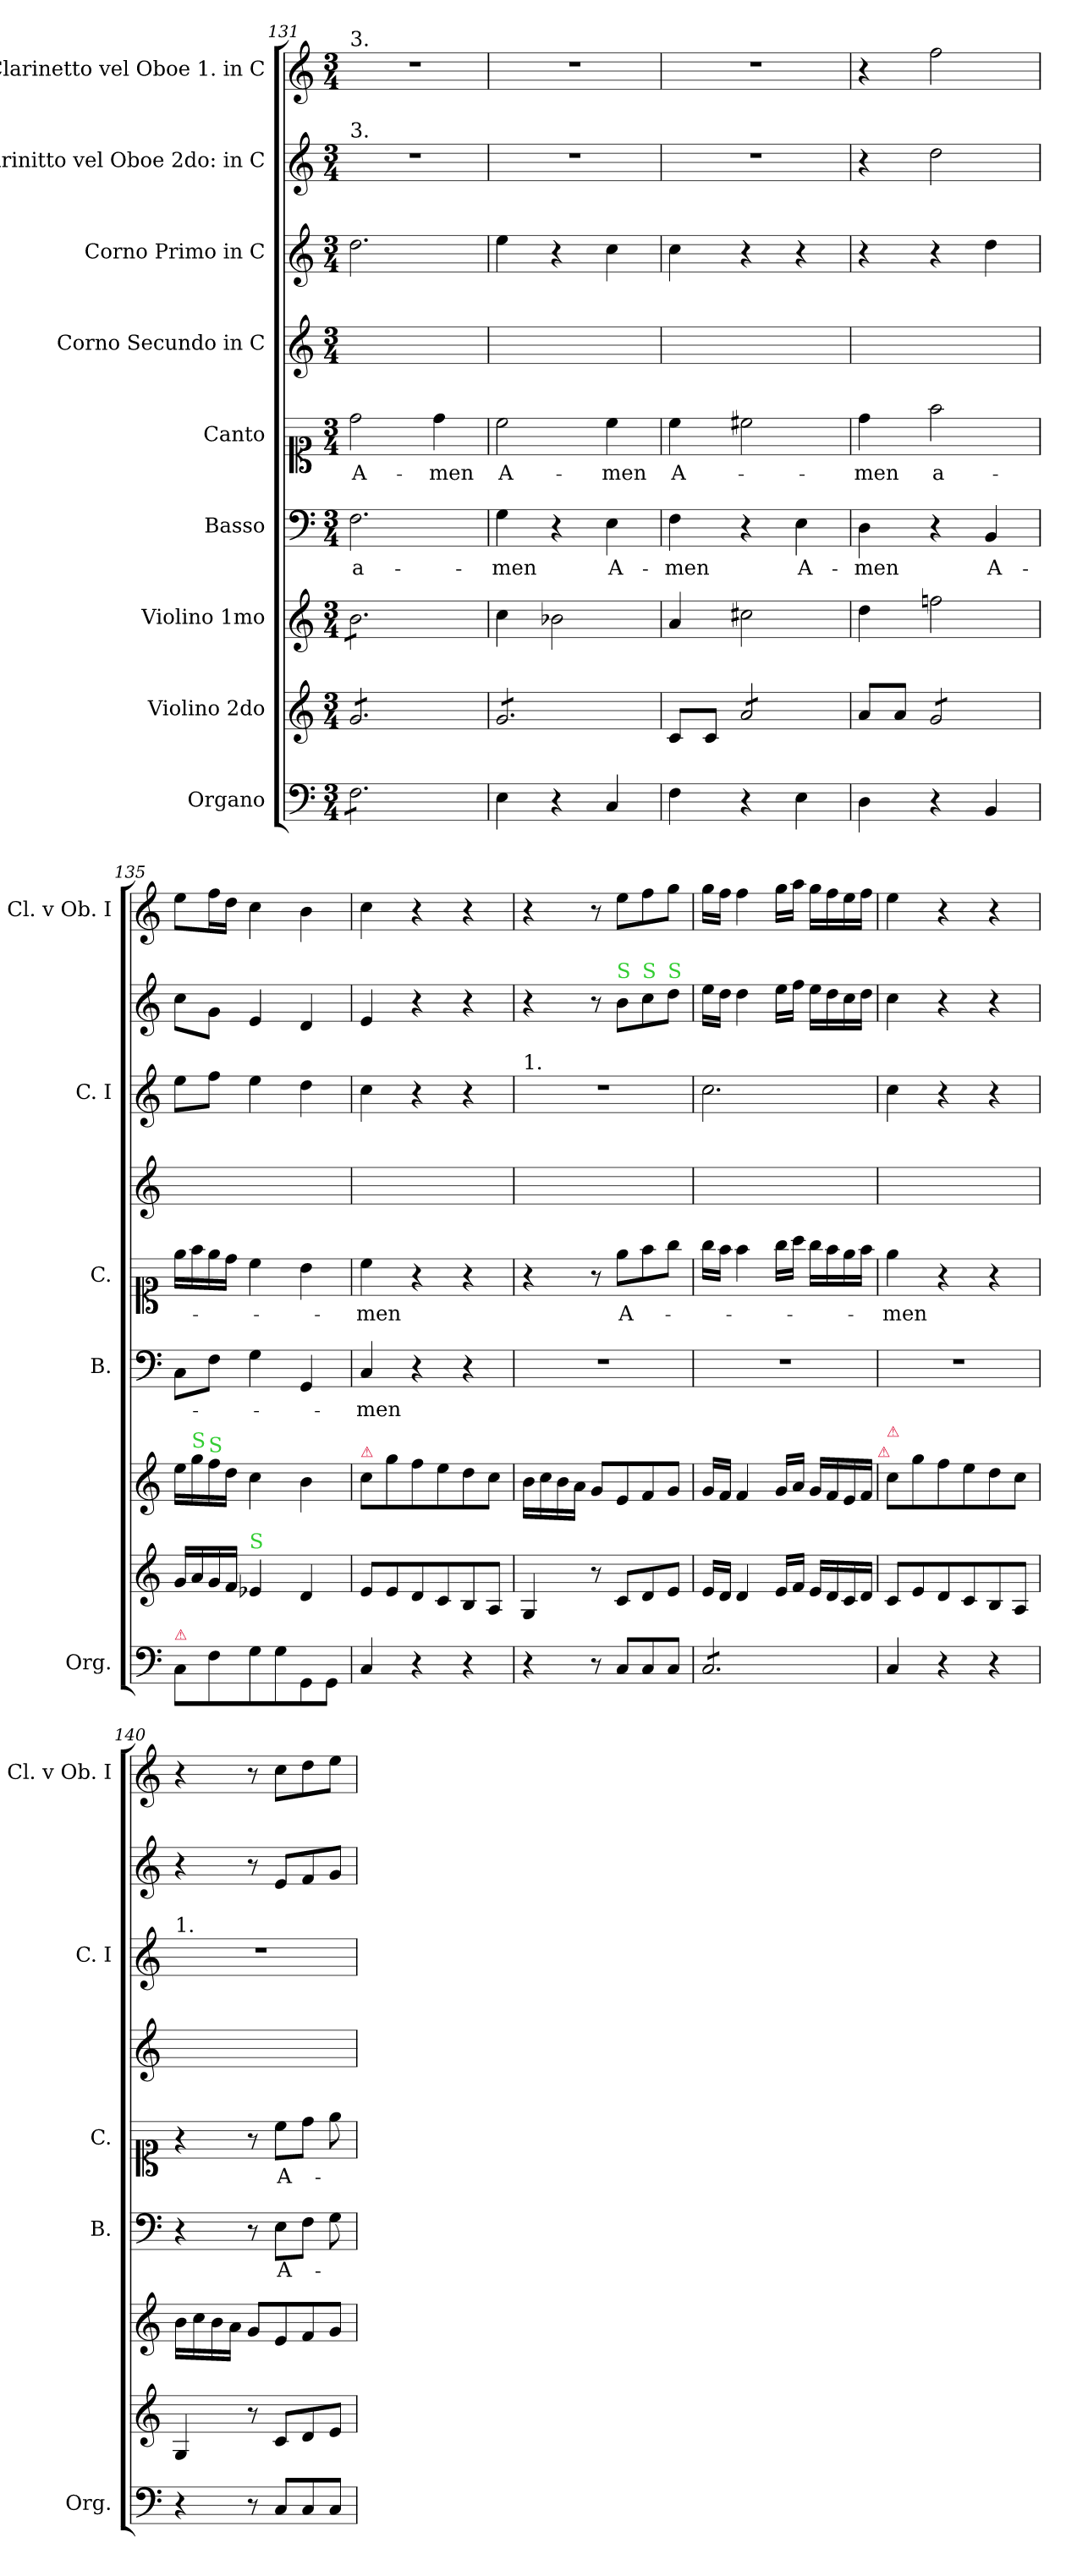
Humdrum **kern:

**kern	**kern	**kern	**kern	**text	**kern	**text	**kern	**kern	**kern	**kern
*part9	*part8	*part7	*part6	*part6	*part5	*part5	*part4	*part3	*part2	*part1
*staff9	*staff8	*staff7	*staff6	*staff6	*staff5	*staff5	*staff4	*staff3	*staff2	*staff1
*I"Organo	*I"Violino 2do	*I"Violino 1mo	*I"Basso	*	*I"Canto	*	*I"Corno Secundo in C	*I"Corno Primo in C	*I"Clarinitto vel Oboe 2do: in C	*I"Clarinetto vel Oboe 1. in C
*I'Org.	*	*	*I'B.	*	*I'C.	*	*	*I'C. I	*	*I'Cl. v Ob. I
*clefF4	*clefG2	*clefG2	*clefF4	*	*clefC1	*	*clefG2	*clefG2	*clefG2	*clefG2
*k[]	*k[]	*k[]	*k[]	*	*k[]	*	*k[]	*k[]	*k[]	*k[]
*M3/4	*M3/4	*M3/4	*M3/4	*	*M3/4	*	*M3/4	*M3/4	*M3/4	*M3/4
=131	=131	=131	=131	=131	=131	=131	=131	=131	=131	=131
!	!	!	!	!	!	!	!	!	!	!LO:TX:a:t=3.
!	!	!	!	!	!	!	!	!	!LO:TX:a:t=3.	!
*tremolo	*	*	*	*	*	*	*	*	*	*
*	*tremolo	*	*	*	*	*	*	*	*	*
*	*	*tremolo	*	*	*	*	*	*	*	*
8F\L	8g/L	8b\L	2.F\	a-	2dd\	A-	2.ryy	2.dd\	2.r	2.r
8F\	8g/	8b\	.	.	.	.	.	.	.	.
8F\	8g/	8b\	.	.	.	.	.	.	.	.
8F\	8g/	8b\	.	.	.	.	.	.	.	.
8F\	8g/	8b\	.	.	4dd\	-men	.	.	.	.
8F\J	8g/J	8b\J	.	.	.	.	.	.	.	.
*	*	*Xtremolo	*	*	*	*	*	*	*	*
*Xtremolo	*	*	*	*	*	*	*	*	*	*
=132	=132	=132	=132	=132	=132	=132	=132	=132	=132	=132
!	!	!	!	!	!	!LO:LY:i	!	!	!	!
4E\	8g/L	4cc\	4G\	-men	2cc\	A-	2.ryy	4ee\	2.r	2.r
.	8g/	.	.	.	.	.	.	.	.	.
4r	8g/	2b-X\	4r	.	.	.	.	4r	.	.
.	8g/	.	.	.	.	.	.	.	.	.
!	!	!	!	!	!	!LO:LY:i	!	!	!	!
4C/	8g/	.	4E\	A-	4cc\	-men	.	4cc\	.	.
.	8g/J	.	.	.	.	.	.	.	.	.
*	*Xtremolo	*	*	*	*	*	*	*	*	*
=133	=133	=133	=133	=133	=133	=133	=133	=133	=133	=133
4F\	8c/L	4a/	4F\	-men	4cc\	A-	2.ryy	4cc\	2.r	2.r
.	8c/J	.	.	.	.	.	.	.	.	.
*	*tremolo	*	*	*	*	*	*	*	*	*
4r	8a/L	2cc#X\	4r	.	2cc#X\	.	.	4r	.	.
.	8a/	.	.	.	.	.	.	.	.	.
4E\	8a/	.	4E\	A-	.	.	.	4r	.	.
.	8a/J	.	.	.	.	.	.	.	.	.
*	*Xtremolo	*	*	*	*	*	*	*	*	*
=134	=134	=134	=134	=134	=134	=134	=134	=134	=134	=134
4D\	8a/L	4dd\	4D\	-men	4dd\	-men	2.ryy	4r	4r	4r
.	8a/J	.	.	.	.	.	.	.	.	.
*	*tremolo	*	*	*	*	*	*	*	*	*
4r	8g/L	2ffn\	4r	.	2ff\	a-	.	4r	2dd\	2ff\
.	8g/	.	.	.	.	.	.	.	.	.
4BB/	8g/	.	4BB/	A-	.	.	.	4dd\	.	.
.	8g/J	.	.	.	.	.	.	.	.	.
*	*Xtremolo	*	*	*	*	*	*	*	*	*
=135	=135	=135	=135	=135	=135	=135	=135	=135	=135	=135
!LO:TX:a:color=crimson:t=⚠	!	!	!	!	!	!	!	!	!	!
8C\L	16g/LL	16ee\LL	8C\L	.	16ee\LL	.	2.ryy	8ee\L	8cc\L	8ee\L
!	!	!LO:TX:a:color=limegreen:t=S	!	!	!	!	!	!	!	!
.	16a/	16gg\	.	.	16ff\	.	.	.	.	.
!	!	!LO:TX:a:color=limegreen:t=S	!	!	!	!	!	!	!	!
8F\	16g/	16ff\	8F\J	.	16ee\	.	.	8ff\J	8g\J	16ff\L
.	16f/JJ	16dd\JJ	.	.	16dd\JJ	.	.	.	.	16dd\JJ
!	!LO:TX:a:color=limegreen:t=S	!	!	!	!	!	!	!	!	!
8G\	4e-X/	4cc\	4G\	.	4cc\	.	.	4ee\	4e/	4cc\
8G\	.	.	.	.	.	.	.	.	.	.
8GG/	4d/	4b\	4GG/	.	4b\	.	.	4dd\	4d/	4b\
8GG/J	.	.	.	.	.	.	.	.	.	.
=136	=136	=136	=136	=136	=136	=136	=136	=136	=136	=136
!	!	!LO:TX:a:color=crimson:t=⚠	!	!	!	!	!	!	!	!
4C/	8e/L	8cc\L	4C/	-men	4cc\	-men	2.ryy	4cc\	4e/	4cc\
.	8e/	8gg\	.	.	.	.	.	.	.	.
4r	8d/	8ff\	4r	.	4r	.	.	4r	4r	4r
.	8c/	8ee\	.	.	.	.	.	.	.	.
4r	8B/	8dd\	4r	.	4r	.	.	4r	4r	4r
.	8A/J	8cc\J	.	.	.	.	.	.	.	.
=137	=137	=137	=137	=137	=137	=137	=137	=137	=137	=137
!	!	!	!	!	!	!	!	!LO:TX:a:t=1.	!	!
4r	4G/	16b\LL	2.r	.	4r	.	2.ryy	2.r	4r	4r
.	.	16cc\	.	.	.	.	.	.	.	.
.	.	16b\	.	.	.	.	.	.	.	.
.	.	16a\JJ	.	.	.	.	.	.	.	.
8r	8r	8g/L	.	.	8r	.	.	.	8r	8r
!	!	!	!	!	!	!	!	!	!LO:TX:a:color=limegreen:t=S	!
8C/L	8c/L	8e/	.	.	8ee\L	A-	.	.	8b\L	8ee\L
!	!	!	!	!	!	!	!	!	!LO:TX:a:color=limegreen:t=S	!
8C/	8d/	8f/	.	.	8ff\	.	.	.	8cc\	8ff\
!	!	!	!	!	!	!	!	!	!LO:TX:a:color=limegreen:t=S	!
8C/J	8e/J	8g/J	.	.	8gg\J	.	.	.	8dd\J	8gg\J
=138	=138	=138	=138	=138	=138	=138	=138	=138	=138	=138
*tremolo	*	*	*	*	*	*	*	*	*	*
8C/L	16e/LL	16g/LL	2.r	.	16gg\LL	.	2.ryy	2.cc\	16ee\LL	16gg\LL
.	16d/JJ	16f/JJ	.	.	16ff\JJ	.	.	.	16dd\JJ	16ff\JJ
8C/	4d/	4f/	.	.	4ff\	.	.	.	4dd\	4ff\
8C/	.	.	.	.	.	.	.	.	.	.
8C/	16e/LL	16g/LL	.	.	16gg\LL	.	.	.	16ee\LL	16gg\LL
.	16f/JJ	16a/JJ	.	.	16aa\JJ	.	.	.	16ff\JJ	16aa\JJ
8C/	16e/LL	16g/LL	.	.	16gg\LL	.	.	.	16ee\LL	16gg\LL
.	16d/	16f/	.	.	16ff\	.	.	.	16dd\	16ff\
8C/J	16c/	16e/	.	.	16ee\	.	.	.	16cc\	16ee\
*Xtremolo	*	*	*	*	*	*	*	*	*	*
.	16d/JJ	16f/JJ	.	.	16ff\JJ	.	.	.	16dd\JJ	16ff\JJ
!	!	!LO:TX:a:color=crimson:t=⚠	!	!	!	!	!	!	!	!
=139	=139	=139	=139	=139	=139	=139	=139	=139	=139	=139
!	!	!LO:TX:a:color=crimson:t=⚠	!	!	!	!	!	!	!	!
4C/	8c/L	8cc\L	2.r	.	4ee\	-men	2.ryy	4cc\	4cc\	4ee\
.	8e/	8gg\	.	.	.	.	.	.	.	.
4r	8d/	8ff\	.	.	4r	.	.	4r	4r	4r
.	8c/	8ee\	.	.	.	.	.	.	.	.
4r	8B/	8dd\	.	.	4r	.	.	4r	4r	4r
.	8A/J	8cc\J	.	.	.	.	.	.	.	.
=140	=140	=140	=140	=140	=140	=140	=140	=140	=140	=140
!	!	!	!	!	!	!	!	!LO:TX:a:t=1.	!	!
4r	4G/	16b\LL	4r	.	4r	.	2.ryy	2.r	4r	4r
.	.	16cc\	.	.	.	.	.	.	.	.
.	.	16b\	.	.	.	.	.	.	.	.
.	.	16a\JJ	.	.	.	.	.	.	.	.
8r	8r	8g/L	8r	.	8r	.	.	.	8r	8r
8C/L	8c/L	8e/	8E\L	A-	8cc\L	A-	.	.	8e/L	8cc\L
8C/	8d/	8f/	8F\J	.	8dd\J	.	.	.	8f/	8dd\
8C/J	8e/J	8g/J	8G\	.	8ee\	.	.	.	8g/J	8ee\J
=	=	=	=	=	=	=	=	=	=	=
*-	*-	*-	*-	*-	*-	*-	*-	*-	*-	*-
